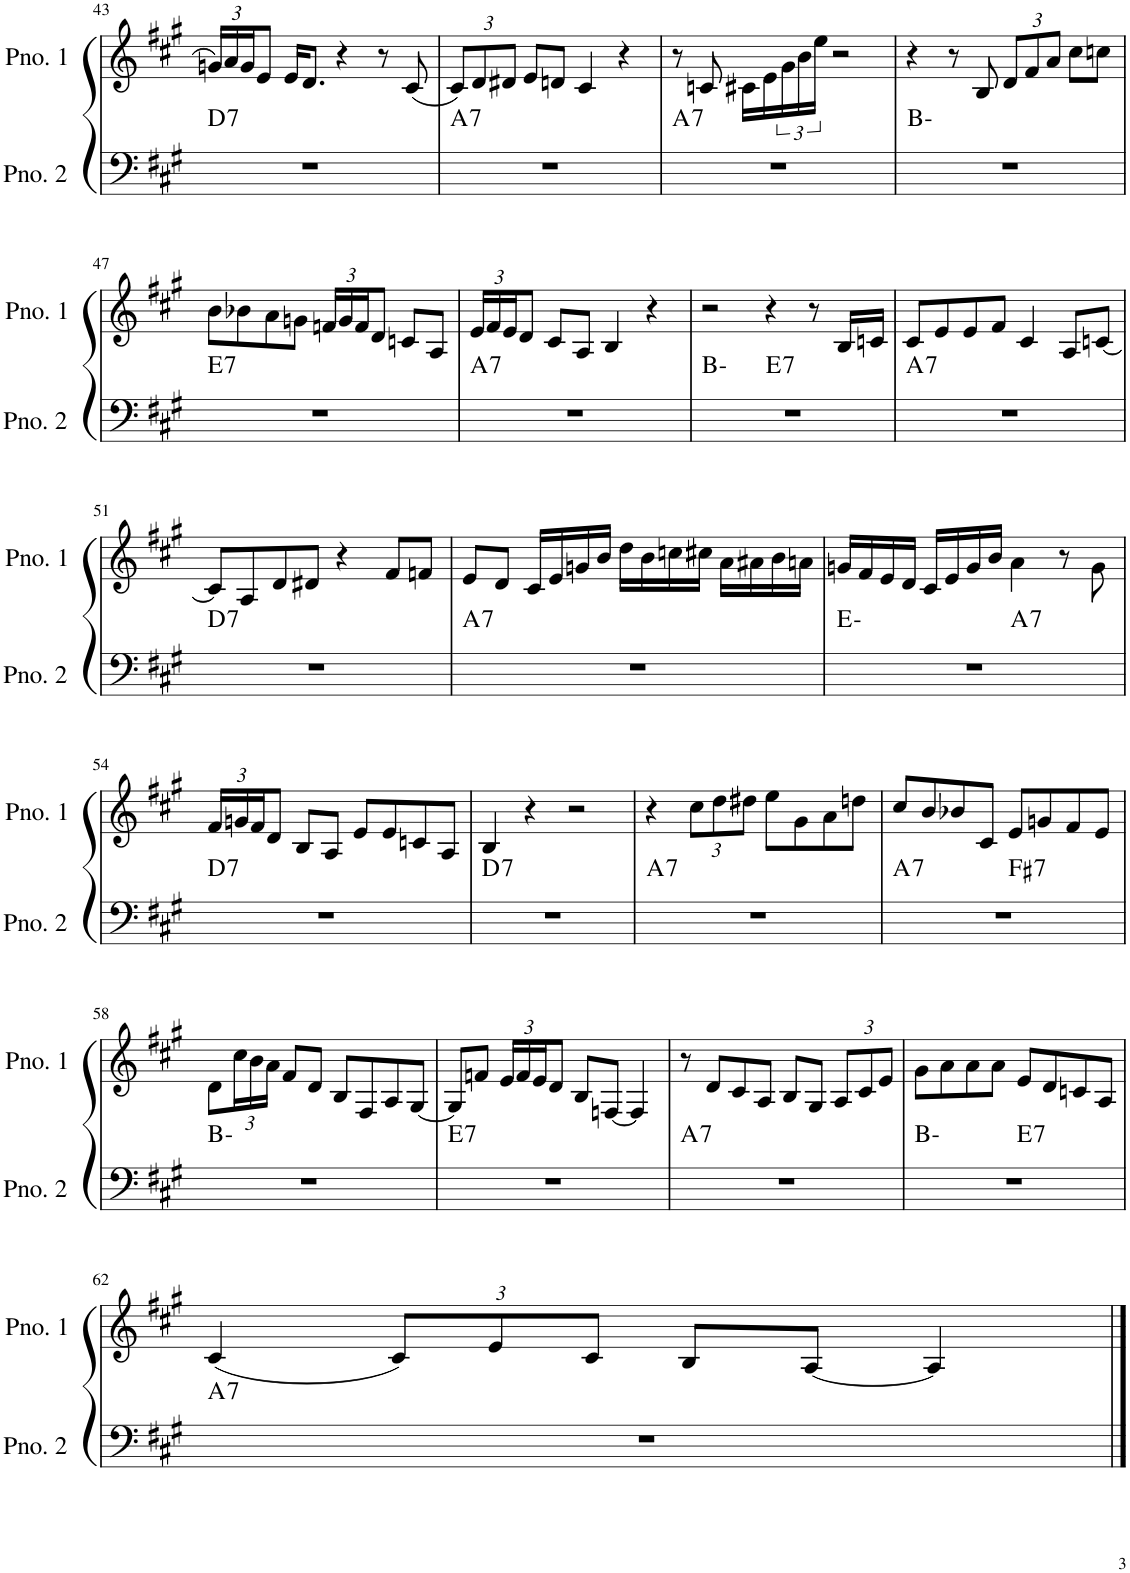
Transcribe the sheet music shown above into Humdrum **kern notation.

**kern	**harte	**kern
*part2	*part2	*part1
*staff2	*	*staff1
*I"ピアノ 2	*	*I"ピアノ 1
!!LO:PB:g=z
*clefF4	*	*clefG2
*k[f#c#g#]	*	*k[f#c#g#]
*M4/4	*	*M4/4
*	*	*Xbrackettup
=43	=43	=43
!	!LO:H:kt=7	!
1r	D:7	24gn/LL
.	.	24a/
.	.	24g/J
.	.	8e/J
.	.	16e/KL
.	.	8.d/J
.	.	4r
.	.	8r
.	.	(8c#/
=44	=44	=44
!	!LO:H:kt=7	!
1r	A:7	12c#/L)
.	.	12d/
.	.	12d#X/J
.	.	8e/L
.	.	8dn/J
.	.	4c#/
.	.	4r
=45	=45	=45
!	!LO:H:kt=7	!
1r	A:7	8r
.	.	8cn/
.	.	16c#X\LL
.	.	16e\
*	*	*brackettup
.	.	24g#\
.	.	24b\
.	.	24ee\JJ
.	.	2r
=46	=46	=46
1r	B:min	4r
.	.	8r
.	.	8B/
*	*	*Xbrackettup
.	.	12d/L
.	.	12f#/
.	.	12a/J
.	.	8cc#\L
.	.	8ccn\J
!!LO:LB:g=z
=47	=47	=47
!	!LO:H:kt=7	!
1r	E:7	8b\L
.	.	8b-X\
.	.	8a\
.	.	8gn\J
.	.	24fn/LL
.	.	24g/
.	.	24f/J
.	.	8d/J
.	.	8cn/L
.	.	8A/J
=48	=48	=48
!	!LO:H:kt=7	!
1r	A:7	24e/LL
.	.	24f#/
.	.	24e/J
.	.	8d/J
.	.	8c#/L
.	.	8A/J
.	.	4B/
.	.	4r
=49	=49	=49
*^	*	*
1r	2ryy	B:min	2r
!	!	!LO:H:kt=7	!
.	2ryy	E:7	4r
.	.	.	8r
.	.	.	16B/LL
.	.	.	16cn/JJ
=50	=50	=50	=50
!	!	!LO:H:kt=7	!
*v	*v	*	*
1r	A:7	8c#/L
.	.	8e/
.	.	8e/
.	.	8f#/J
.	.	4c#/
.	.	8A/L
.	.	[8cn/J
!!LO:LB:g=z
=51	=51	=51
!	!LO:H:kt=7	!
1r	D:7	8c/L]
.	.	8A/
.	.	8d/
.	.	8d#X/J
.	.	4r
.	.	8f#/L
.	.	8fn/J
=52	=52	=52
!	!LO:H:kt=7	!
1r	A:7	8e/L
.	.	8d/J
.	.	16c#/LL
.	.	16e/
.	.	16gn/
.	.	16b/JJ
.	.	16dd\LL
.	.	16b\
.	.	16ccn\
.	.	16cc#X\JJ
.	.	16a\LL
.	.	16a#X\
.	.	16b\
.	.	16an\JJ
=53	=53	=53
*^	*	*
1r	2ryy	E:min	16gn/LL
.	.	.	16f#/
.	.	.	16e/
.	.	.	16d/JJ
.	.	.	16c#/LL
.	.	.	16e/
.	.	.	16g/
.	.	.	16b/JJ
!	!	!LO:H:kt=7	!
.	2ryy	A:7	4a\
.	.	.	8r
.	.	.	8g\
!!LO:LB:g=z
=54	=54	=54	=54
!	!	!LO:H:kt=7	!
*v	*v	*	*
1r	D:7	24f#/LL
.	.	24gn/
.	.	24f#/J
.	.	8d/J
.	.	8B/L
.	.	8A/J
.	.	8e/L
.	.	8e/
.	.	8cn/
.	.	8A/J
=55	=55	=55
!	!LO:H:kt=7	!
1r	D:7	4B/
.	.	4r
.	.	2r
=56	=56	=56
!	!LO:H:kt=7	!
1r	A:7	4r
.	.	12cc#\L
.	.	12dd\
.	.	12dd#X\J
.	.	8ee\L
.	.	8g#\
.	.	8a\
.	.	8ddn\J
=57	=57	=57
!	!LO:H:kt=7	!
*^	*	*
1r	2ryy	A:7	8cc#/L
.	.	.	8b/
.	.	.	8b-X/
.	.	.	8c#/J
!	!	!LO:H:kt=7	!
.	2ryy	F#:7	8e/L
.	.	.	8gn/
.	.	.	8f#/
.	.	.	8e/J
*v	*v	*	*
!!LO:LB:g=z
=58	=58	=58
1r	B:min	8d\L
.	.	24cc#\L
.	.	24b\
.	.	24a\JJ
.	.	8f#/L
.	.	8d/J
.	.	8B/L
.	.	8F#/
.	.	8A/
.	.	[8G#/J
=59	=59	=59
!	!LO:H:kt=7	!
1r	E:7	8G#/L]
.	.	8fn/J
.	.	24e/LL
.	.	24f/
.	.	24e/J
.	.	8d/J
.	.	8B/L
.	.	[8Fn/J
.	.	4F/]
=60	=60	=60
!	!LO:H:kt=7	!
1r	A:7	8r
.	.	8d/L
.	.	8c#/
.	.	8A/J
.	.	8B/L
.	.	8G#/J
.	.	12A/L
.	.	12c#/
.	.	12e/J
=61	=61	=61
*^	*	*
1r	2ryy	B:min	8g#\L
.	.	.	8a\
.	.	.	8a\
.	.	.	8a\J
!	!	!LO:H:kt=7	!
.	2ryy	E:7	8e/L
.	.	.	8d/
.	.	.	8cn/
.	.	.	8A/J
!!LO:LB:g=z
=62	=62	=62	=62
!	!	!LO:H:kt=7	!
*v	*v	*	*
1r	A:7	(4c#/
.	.	12c#/L)
.	.	12e/
.	.	12c#/J
.	.	8B/L
.	.	[8A/J
.	.	4A/]
==	==	==
*-	*-	*-
